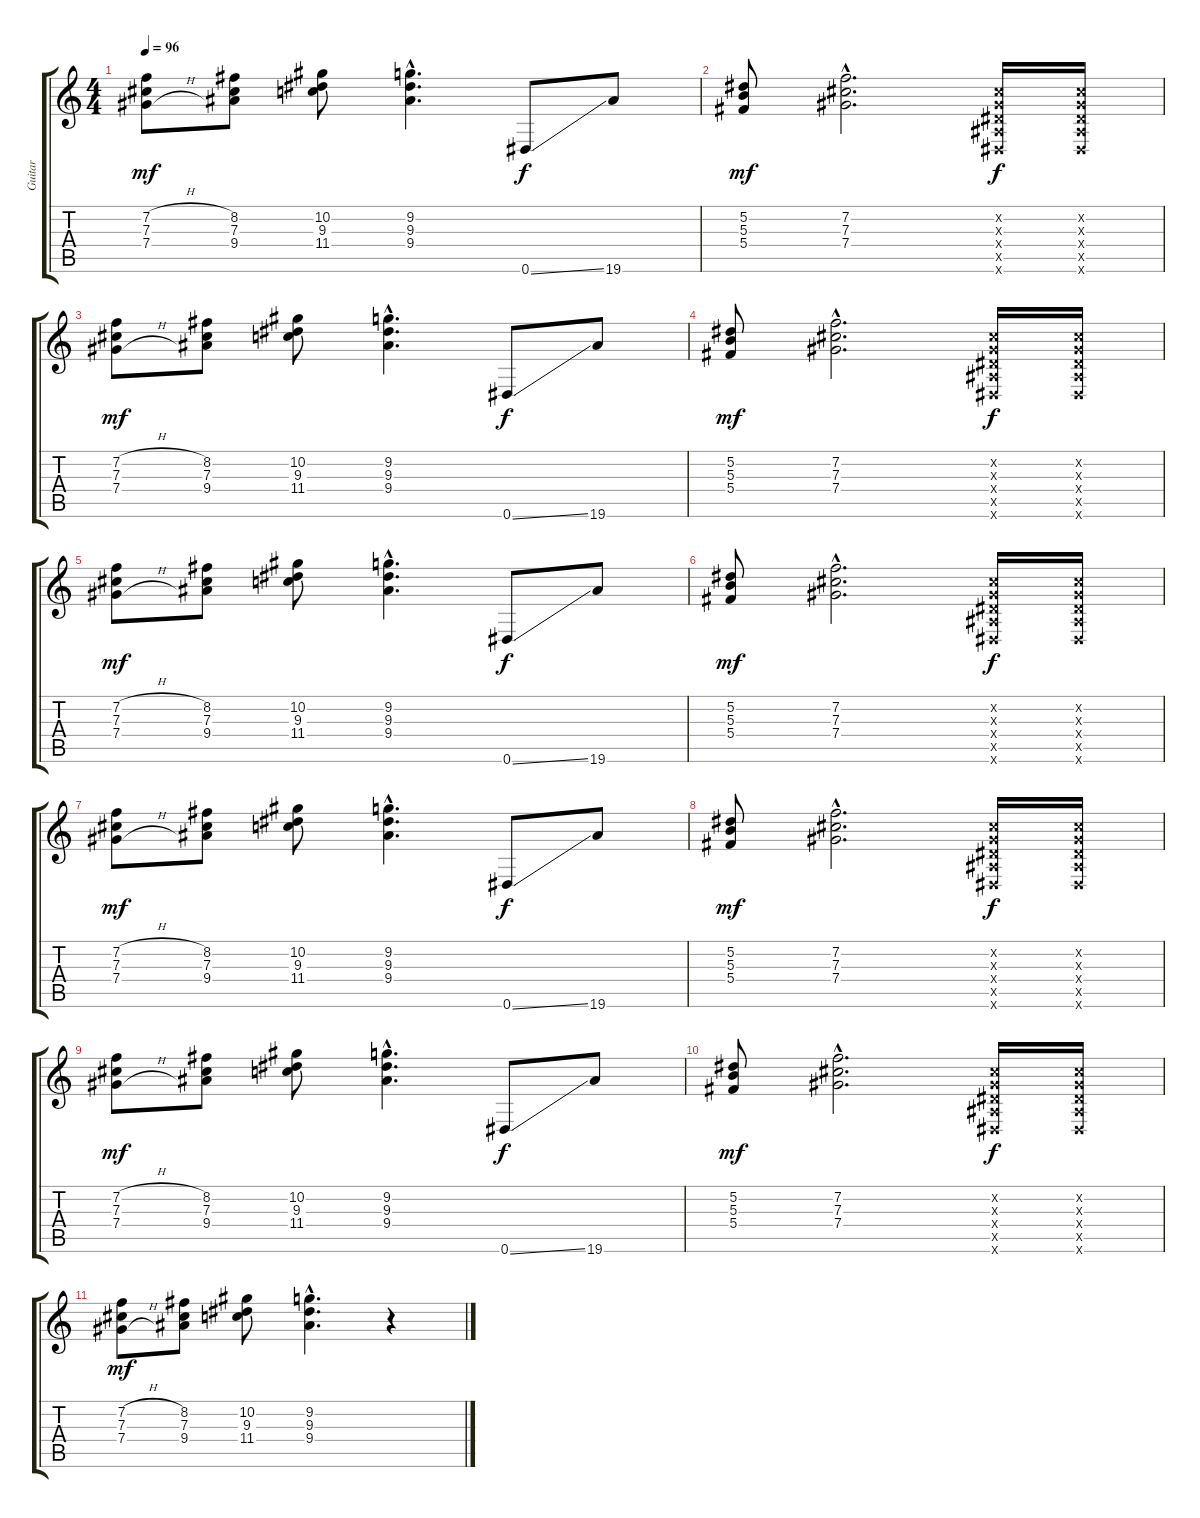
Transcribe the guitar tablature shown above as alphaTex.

\track ("Guitar" "Guitar") {instrument electricguitarmuted}
\staff {score tabs}
\tuning (Eb4 Bb3 Gb3 Db3 Ab2 Eb2) {hide}
\ts (4 4)
\tempo 96
\clef g2
\ks c
(7.2{h} 7.3 7.4{h}).8{dy mf} (8.2 7.3 9.4).8 (10.2 9.3 11.4).8 (9.2{hac} 9.3{hac} 9.4{hac}).4{d} 0.6{ss}.8{dy f} 19.6.8 |
(5.2 5.3 5.4).8{dy mf} (7.2{hac} 7.3{hac} 7.4{hac}).2{d} (3.2{x} 2.3{x} 2.4{x} 2.5{x} 0.6{x}).16{dy f} (3.2{x} 2.3{x} 2.4{x} 2.5{x} 0.6{x}).16 |
(7.2{h} 7.3 7.4{h}).8{dy mf} (8.2 7.3 9.4).8 (10.2 9.3 11.4).8 (9.2{hac} 9.3{hac} 9.4{hac}).4{d} 0.6{ss}.8{dy f} 19.6.8 |
(5.2 5.3 5.4).8{dy mf} (7.2{hac} 7.3{hac} 7.4{hac}).2{d} (3.2{x} 2.3{x} 2.4{x} 2.5{x} 0.6{x}).16{dy f} (3.2{x} 2.3{x} 2.4{x} 2.5{x} 0.6{x}).16 |
(7.2{h} 7.3 7.4{h}).8{dy mf} (8.2 7.3 9.4).8 (10.2 9.3 11.4).8 (9.2{hac} 9.3{hac} 9.4{hac}).4{d} 0.6{ss}.8{dy f} 19.6.8 |
(5.2 5.3 5.4).8{dy mf} (7.2{hac} 7.3{hac} 7.4{hac}).2{d} (3.2{x} 2.3{x} 2.4{x} 2.5{x} 0.6{x}).16{dy f} (3.2{x} 2.3{x} 2.4{x} 2.5{x} 0.6{x}).16 |
(7.2{h} 7.3 7.4{h}).8{dy mf} (8.2 7.3 9.4).8 (10.2 9.3 11.4).8 (9.2{hac} 9.3{hac} 9.4{hac}).4{d} 0.6{ss}.8{dy f} 19.6.8 |
(5.2 5.3 5.4).8{dy mf} (7.2{hac} 7.3{hac} 7.4{hac}).2{d} (3.2{x} 2.3{x} 2.4{x} 2.5{x} 0.6{x}).16{dy f} (3.2{x} 2.3{x} 2.4{x} 2.5{x} 0.6{x}).16 |
(7.2{h} 7.3 7.4{h}).8{dy mf} (8.2 7.3 9.4).8 (10.2 9.3 11.4).8 (9.2{hac} 9.3{hac} 9.4{hac}).4{d} 0.6{ss}.8{dy f} 19.6.8 |
(5.2 5.3 5.4).8{dy mf} (7.2{hac} 7.3{hac} 7.4{hac}).2{d} (3.2{x} 2.3{x} 2.4{x} 2.5{x} 0.6{x}).16{dy f} (3.2{x} 2.3{x} 2.4{x} 2.5{x} 0.6{x}).16 |
(7.2{h} 7.3 7.4{h}).8{dy mf} (8.2 7.3 9.4).8 (10.2 9.3 11.4).8 (9.2{hac} 9.3{hac} 9.4{hac}).4{d} r.4
